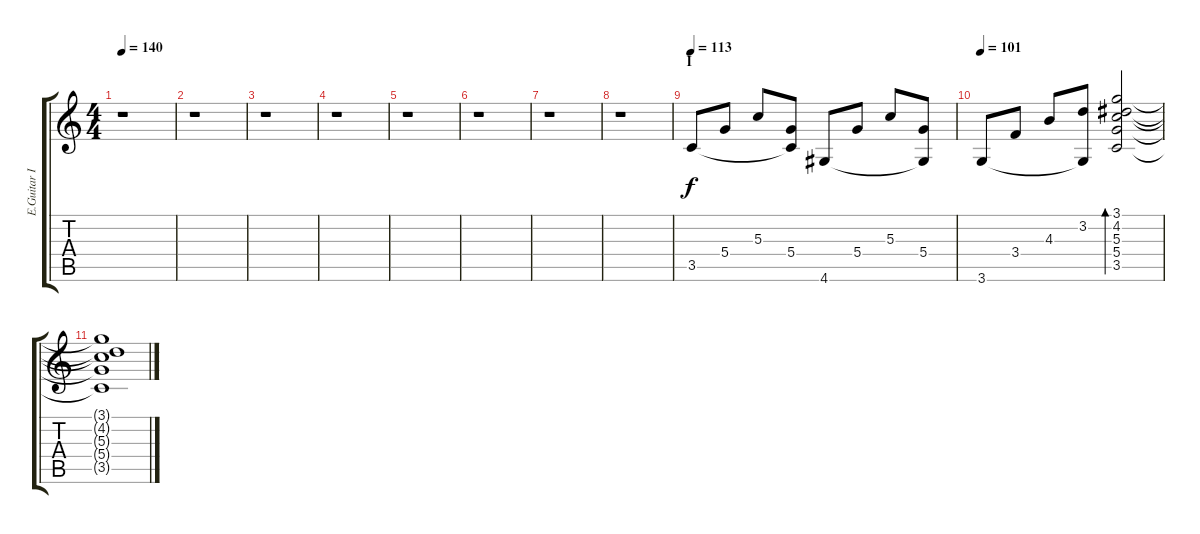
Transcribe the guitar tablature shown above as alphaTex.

\track ("E.Guitar II (Takuro) - Clean" "E.Guitar I") {instrument electricguitarclean}
\staff {score tabs}
\tuning (E4 B3 G3 D3 A2 E2) {hide}
\ts (4 4)
\tempo 140
\clef g2
\ks c
r.1{dy f} |
r.1 |
r.1 |
r.1 |
r.1 |
r.1 |
r.1 |
r.1 |
\section ("" "I")
\tempo 113
3.5.8 5.4.8 5.3.8 (5.4 3.5{t}).8 4.6.8 5.4.8 5.3.8 (5.4 4.6{t}).8 |
\tempo 101
3.6.8 3.4.8 4.3.8 (3.2 3.6{t}).8 (3.1 4.2 5.3 5.4 3.5).2{bd 240} |
(3.1{t} 4.2{t} 5.3{t} 5.4{t} 3.5{t}).1
